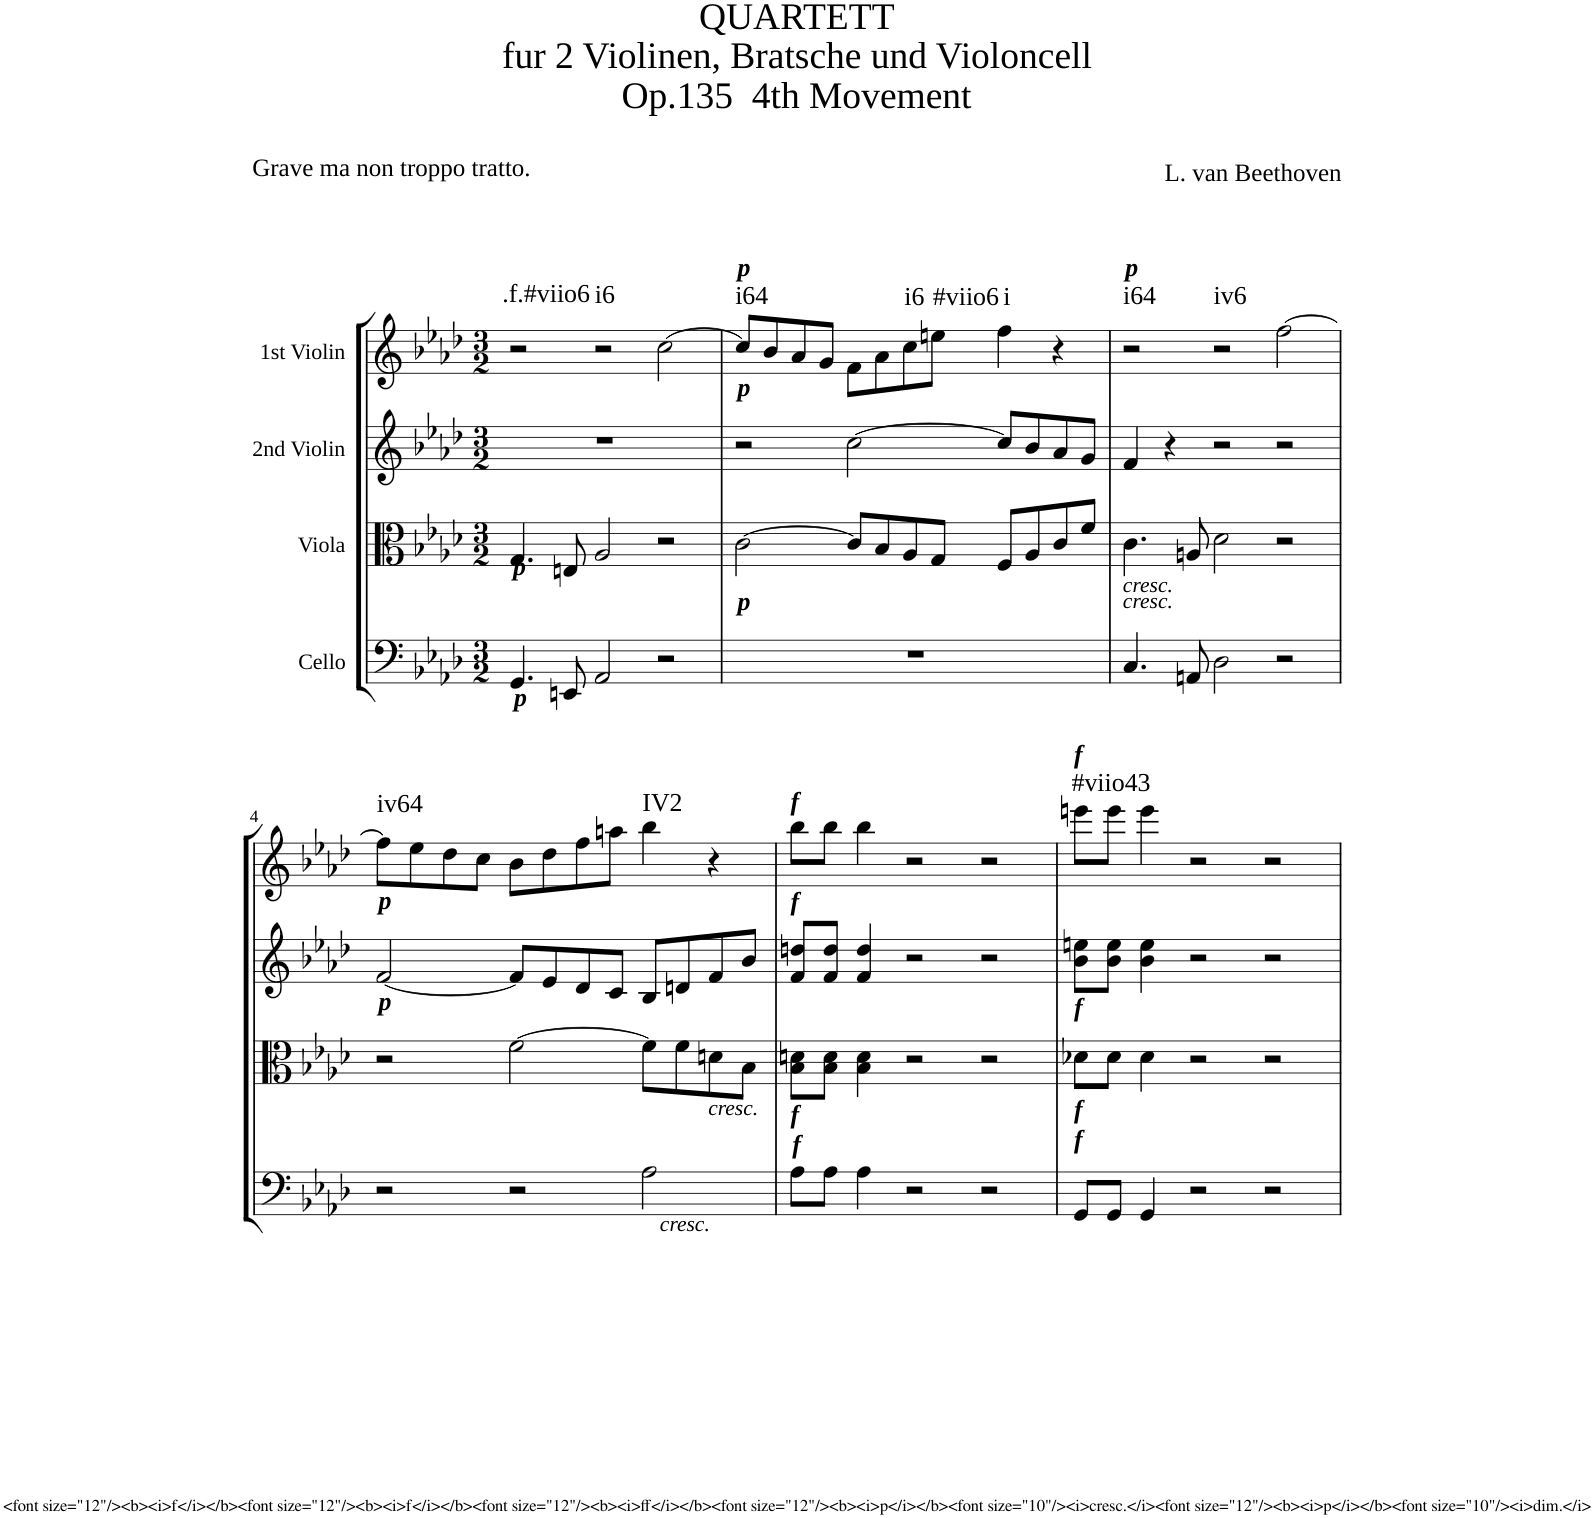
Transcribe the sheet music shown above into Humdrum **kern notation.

**kern	**kern	**kern	**kern	**harte
*part4	*part3	*part2	*part1	*part1
*staff4	*staff3	*staff2	*staff1	*
*I"Cello	*I"Viola	*I"2nd Violin	*I"1st Violin	*
*	*I'Vla	*I'Vln	*I'Vln	*
*clefF4	*clefC3	*clefG2	*clefG2	*
*k[b-e-a-d-]	*k[b-e-a-d-]	*k[b-e-a-d-]	*k[b-e-a-d-]	*
*A-:	*A-:	*A-:	*A-:	*
*M3/2	*M3/2	*M3/2	*M3/2	*
=1	=1	=1	=1	=1
!	!LO:TX:a:Bi:t=p	!	!	!
!LO:TX:b:Bi:t=p	!	!	!	!LO:H:kt=.f.#viio6
4.GG/	4.G/	1.r	2r	N
8EEn/	8En/	.	.	.
!	!	!	!	!LO:H:kt=i6
2AA-/	2A-/	.	2r	N
2r	2r	.	[2cc\	.
=2	=2	=2	=2	=2
!	!	!	!LO:TX:a:Bi:t=p	!
!	!	!LO:TX:a:Bi:t=p	!	!
!LO:TX:a:Bi:t=p	!	!	!	!LO:H:kt=i64
1.r	[2c\	2r	8cc/L]	N
.	.	.	8b-/	.
.	.	.	8a-/	.
.	.	.	8g/J	.
.	8c/L]	[2cc\	8f\L	.
.	8B-/	.	8a-\	.
!	!	!	!	!LO:H:kt=i6
.	8A-/	.	8cc\	N
!	!	!	!	!LO:H:kt=#viio6
.	8G/J	.	8een\J	N
!	!	!	!	!LO:H:kt=i
.	8F/L	8cc/L]	4ff\	N
.	8A-/	8b-/	.	.
.	8c/	8a-/	4r	.
.	8f/J	8g/J	.	.
=3	=3	=3	=3	=3
!	!	!	!LO:TX:a:Bi:t=p	!
!LO:TX:a:i:t=cresc.	!	!	!	!
!LO:TX:a:i:t=cresc.	!	!	!	!LO:H:kt=i64
4.C/	4.c\	4f/	2r	N
.	.	4r	.	.
8AAn/	8An/	.	.	.
!	!	!	!	!LO:H:kt=iv6
2D-\	2d-\	2r	2r	N
2r	2r	2r	[2ff\	.
!!LO:LB:g=z
=4	=4	=4	=4	=4
!	!	!LO:TX:a:Bi:t=p	!	!
!	!LO:TX:a:Bi:t=p	!	!	!LO:H:kt=iv64
2r	2r	[2f/	8ff\L]	N
.	.	.	8ee-\	.
.	.	.	8dd-\	.
.	.	.	8cc\J	.
2r	[2f\	8f/L]	8b-\L	.
.	.	8e-/	8dd-\	.
.	.	8d-/	8ff\	.
.	.	8c/J	8aan\J	.
!	!	!	!	!LO:H:kt=IV2
2A-\	8f\L]	8B-/L	4bb-\	N
.	8f\	8dn/	.	.
.	8dn\	8f/	4r	.
.	8B-\J	8b-/J	.	.
=5	=5	=5	=5	=5
!	!	!	!LO:TX:a:Bi:t=f	!
!	!	!LO:TX:a:Bi:t=f	!	!
!	!LO:TX:b:i:t=cresc.	!	!	!
!LO:TX:b:i:t=cresc.	!	!	!	!
!LO:TX:a:Bi:t=f	!	!	!	!
!LO:TX:a:Bi:t=f	!	!	!	!
8A-\L	8B-\ 8dn\L	8f/ 8ddn/L	8bb-\L	.
8A-\J	8B-\ 8d\J	8f/ 8dd/J	8bb-\J	.
4A-\	4B-\ 4d\	4f/ 4dd/	4bb-\	.
2r	2r	2r	2r	.
2r	2r	2r	2r	.
=6	=6	=6	=6	=6
!	!	!	!LO:TX:a:Bi:t=f	!
!	!LO:TX:a:Bi:t=f	!	!	!
!LO:TX:a:Bi:t=f	!	!	!	!
!LO:TX:a:Bi:t=f	!	!	!	!LO:H:kt=#viio43
8GG/L	8d-X\L	8b-\ 8een\L	8eeen\L	N
8GG/J	8d-\J	8b-\ 8ee\J	8eee\J	.
4GG/	4d-\	4b-\ 4ee\	4eee\	.
2r	2r	2r	2r	.
2r	2r	2r	2r	.
=	=	=	=	=
*-	*-	*-	*-	*-
